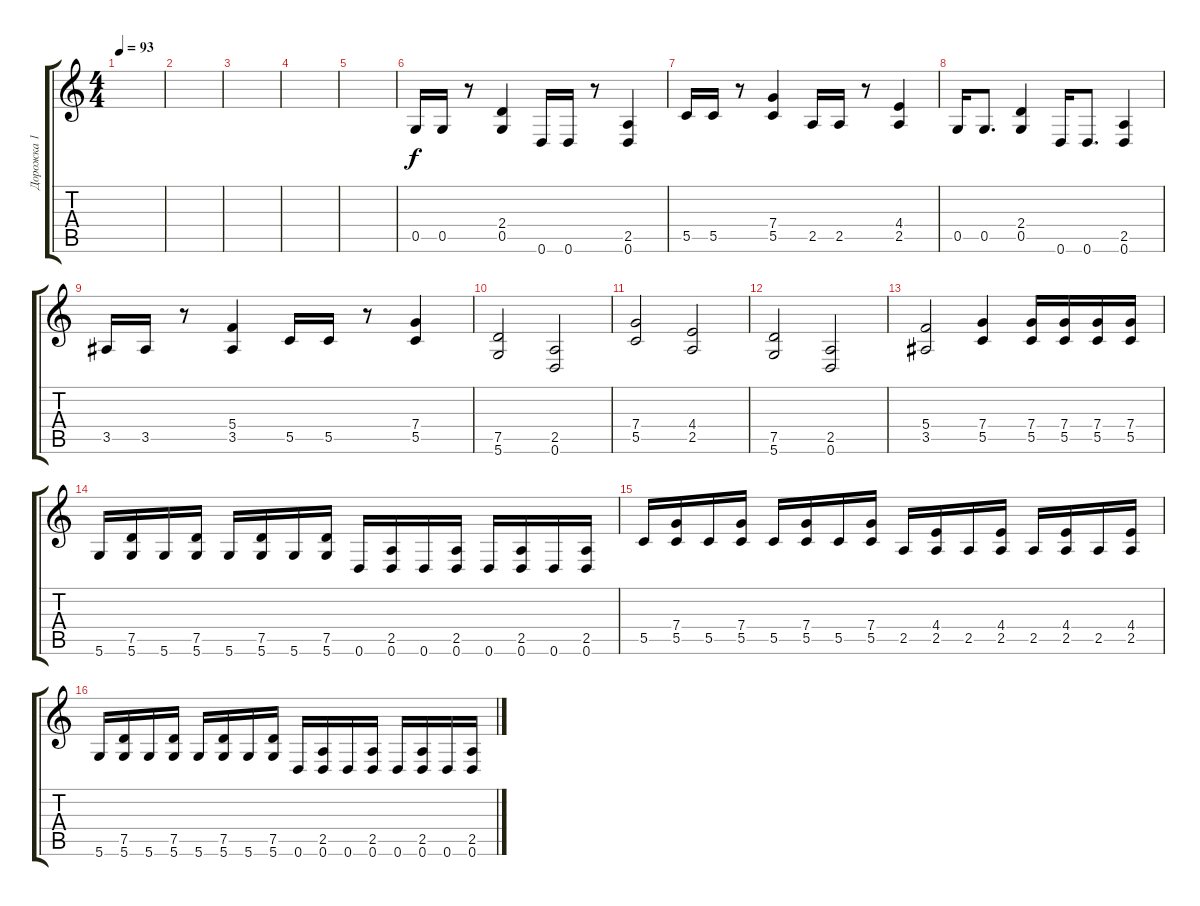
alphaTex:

\track ("Дорожка 1" "Дорожка 1") {instrument distortionguitar}
\staff {score tabs}
\tuning (D4 A3 F3 C3 G2 D2) {hide}
\ts (4 4)
\tempo 93
\clef g2
\ks c
|
|
|
|
|
0.5.16 0.5.16 r.8 (2.4 0.5).4{volume 14} 0.6.16 0.6.16 r.8 (2.5 0.6).4 |
5.5.16 5.5.16 r.8 (7.4 5.5).4 2.5.16 2.5.16 r.8 (4.4 2.5).4 |
0.5.16 0.5.8{d} (2.4 0.5).4{volume 14} 0.6.16 0.6.8{d} (2.5 0.6).4 |
3.5.16 3.5.16 r.8 (5.4 3.5).4 5.5.16 5.5.16 r.8 (7.4 5.5).4 |
(7.5 5.6).2 (2.5 0.6).2 |
(7.4 5.5).2 (4.4 2.5).2 |
(7.5 5.6).2 (2.5 0.6).2 |
(5.4 3.5).2 (7.4 5.5).4 (7.4 5.5).16 (7.4 5.5).16 (7.4 5.5).16 (7.4 5.5).16 |
5.6.16 (7.5 5.6).16 5.6.16 (7.5 5.6).16 5.6.16 (7.5 5.6).16 5.6.16 (7.5 5.6).16 0.6.16 (2.5 0.6).16 0.6.16 (2.5 0.6).16 0.6.16 (2.5 0.6).16 0.6.16 (2.5 0.6).16 |
5.5.16 (7.4 5.5).16 5.5.16 (7.4 5.5).16 5.5.16 (7.4 5.5).16 5.5.16 (7.4 5.5).16 2.5.16 (4.4 2.5).16 2.5.16 (4.4 2.5).16 2.5.16 (4.4 2.5).16 2.5.16 (4.4 2.5).16 |
5.6.16 (7.5 5.6).16 5.6.16 (7.5 5.6).16 5.6.16 (7.5 5.6).16 5.6.16 (7.5 5.6).16 0.6.16 (2.5 0.6).16 0.6.16 (2.5 0.6).16 0.6.16 (2.5 0.6).16 0.6.16 (2.5 0.6).16
